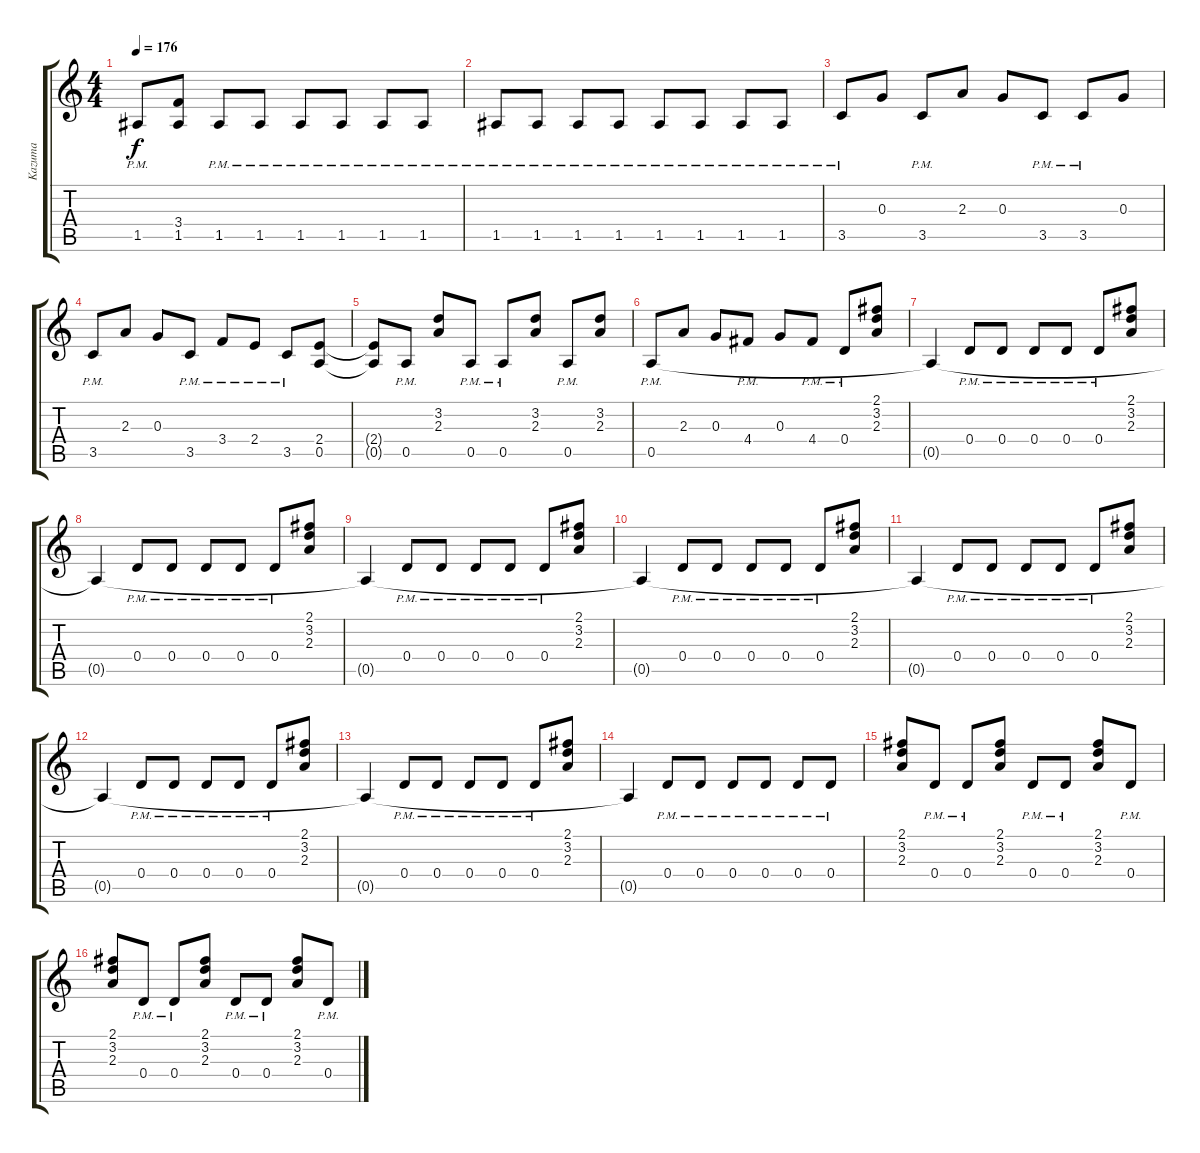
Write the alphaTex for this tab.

\track ("Kazuma" "Kazuma") {instrument distortionguitar}
\staff {score tabs}
\tuning (E4 B3 G3 D3 A2 E2) {hide}
\ts (4 4)
\tempo 176
\clef g2
\ks c
1.5{pm}.8{dy f} (3.4 1.5).8 1.5{pm}.8 1.5{pm}.8 1.5{pm}.8 1.5{pm}.8 1.5{pm}.8 1.5{pm}.8 |
1.5{pm}.8 1.5{pm}.8 1.5{pm}.8 1.5{pm}.8 1.5{pm}.8 1.5{pm}.8 1.5{pm}.8 1.5{pm}.8 |
3.5{pm}.8 0.3.8 3.5{pm}.8 2.3.8 0.3.8 3.5{pm}.8 3.5{pm}.8 0.3.8 |
3.5{pm}.8 2.3.8 0.3.8 3.5{pm}.8 3.4{pm}.8 2.4{pm}.8 3.5{pm}.8 (2.4 0.5).8 |
(2.4{t} 0.5{t}).8 0.5{pm}.8 (3.2 2.3).8 0.5{pm}.8 0.5{pm}.8 (3.2 2.3).8 0.5{pm}.8 (3.2 2.3).8 |
0.5{pm}.8 2.3.8 0.3.8 4.4{pm}.8 0.3.8 4.4{pm}.8 0.4{pm}.8 (2.1 3.2 2.3).8 |
0.5{t}.4 0.4{pm}.8 0.4{pm}.8 0.4{pm}.8 0.4{pm}.8 0.4{pm}.8 (2.1 3.2 2.3).8 |
0.5{t}.4 0.4{pm}.8 0.4{pm}.8 0.4{pm}.8 0.4{pm}.8 0.4{pm}.8 (2.1 3.2 2.3).8 |
0.5{t}.4 0.4{pm}.8 0.4{pm}.8 0.4{pm}.8 0.4{pm}.8 0.4{pm}.8 (2.1 3.2 2.3).8 |
0.5{t}.4 0.4{pm}.8 0.4{pm}.8 0.4{pm}.8 0.4{pm}.8 0.4{pm}.8 (2.1 3.2 2.3).8 |
0.5{t}.4 0.4{pm}.8 0.4{pm}.8 0.4{pm}.8 0.4{pm}.8 0.4{pm}.8 (2.1 3.2 2.3).8 |
0.5{t}.4 0.4{pm}.8 0.4{pm}.8 0.4{pm}.8 0.4{pm}.8 0.4{pm}.8 (2.1 3.2 2.3).8 |
0.5{t}.4 0.4{pm}.8 0.4{pm}.8 0.4{pm}.8 0.4{pm}.8 0.4{pm}.8 (2.1 3.2 2.3).8 |
0.5{t}.4 0.4{pm}.8 0.4{pm}.8 0.4{pm}.8 0.4{pm}.8 0.4{pm}.8 0.4{pm}.8 |
(2.1 3.2 2.3).8 0.4{pm}.8 0.4{pm}.8 (2.1 3.2 2.3).8 0.4{pm}.8 0.4{pm}.8 (2.1 3.2 2.3).8 0.4{pm}.8 |
(2.1 3.2 2.3).8 0.4{pm}.8 0.4{pm}.8 (2.1 3.2 2.3).8 0.4{pm}.8 0.4{pm}.8 (2.1 3.2 2.3).8 0.4{pm}.8
